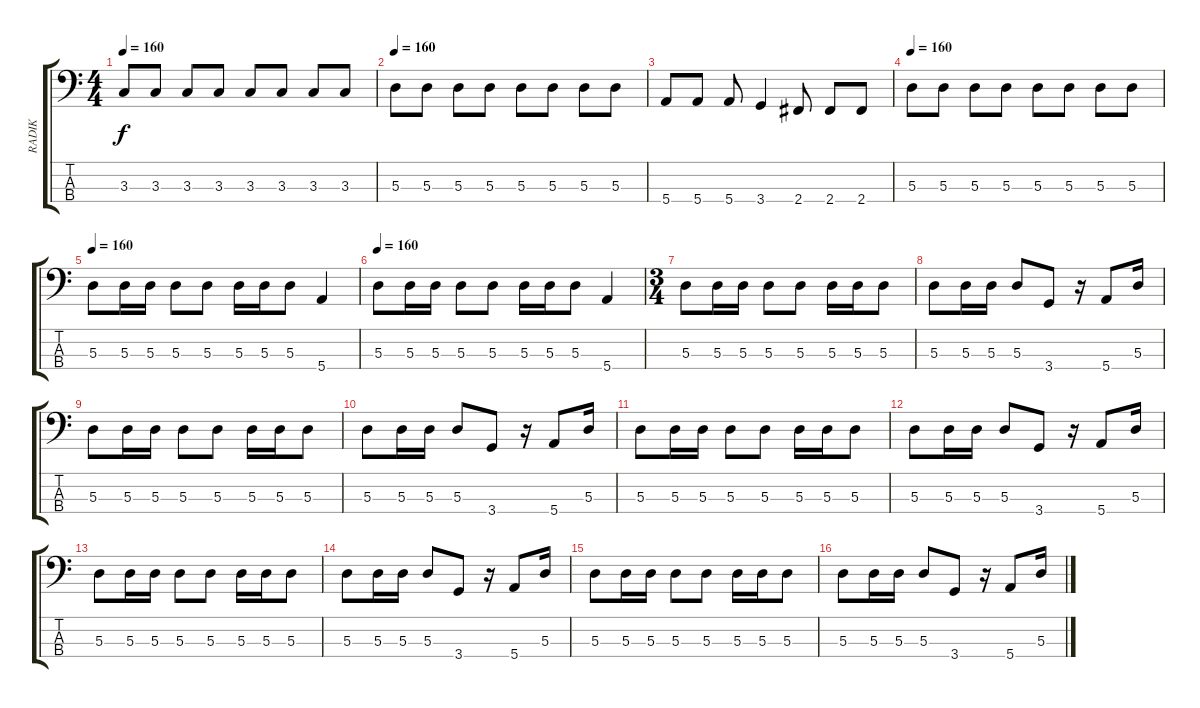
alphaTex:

\track ("RADIK" "RADIK") {instrument electricbassfinger}
\staff {score tabs}
\tuning (G2 D2 A1 E1) {hide}
\ts (4 4)
\tempo 160
\clef f4
\ks c
3.3.8{dy f} 3.3.8 3.3.8 3.3.8 3.3.8 3.3.8 3.3.8 3.3.8 |
\tempo 160
5.3.8 5.3.8 5.3.8 5.3.8 5.3.8 5.3.8 5.3.8 5.3.8 |
5.4.8 5.4.8 5.4.8 3.4.4 2.4.8 2.4.8 2.4.8 |
\tempo 160
5.3.8 5.3.8 5.3.8 5.3.8 5.3.8 5.3.8 5.3.8 5.3.8 |
\tempo 160
5.3.8 5.3.16 5.3.16 5.3.8 5.3.8 5.3.16 5.3.16 5.3.8 5.4.4 |
\tempo 160
5.3.8 5.3.16 5.3.16 5.3.8 5.3.8 5.3.16 5.3.16 5.3.8 5.4.4 |
\ts (3 4)
5.3.8 5.3.16 5.3.16 5.3.8 5.3.8 5.3.16 5.3.16 5.3.8 |
5.3.8 5.3.16 5.3.16 5.3.8 3.4.8 r.16 5.4.8 5.3.16 |
5.3.8 5.3.16 5.3.16 5.3.8 5.3.8 5.3.16 5.3.16 5.3.8 |
5.3.8 5.3.16 5.3.16 5.3.8 3.4.8 r.16 5.4.8 5.3.16 |
5.3.8 5.3.16 5.3.16 5.3.8 5.3.8 5.3.16 5.3.16 5.3.8 |
5.3.8 5.3.16 5.3.16 5.3.8 3.4.8 r.16 5.4.8 5.3.16 |
5.3.8 5.3.16 5.3.16 5.3.8 5.3.8 5.3.16 5.3.16 5.3.8 |
5.3.8 5.3.16 5.3.16 5.3.8 3.4.8 r.16 5.4.8 5.3.16 |
5.3.8 5.3.16 5.3.16 5.3.8 5.3.8 5.3.16 5.3.16 5.3.8 |
5.3.8 5.3.16 5.3.16 5.3.8 3.4.8 r.16 5.4.8 5.3.16
